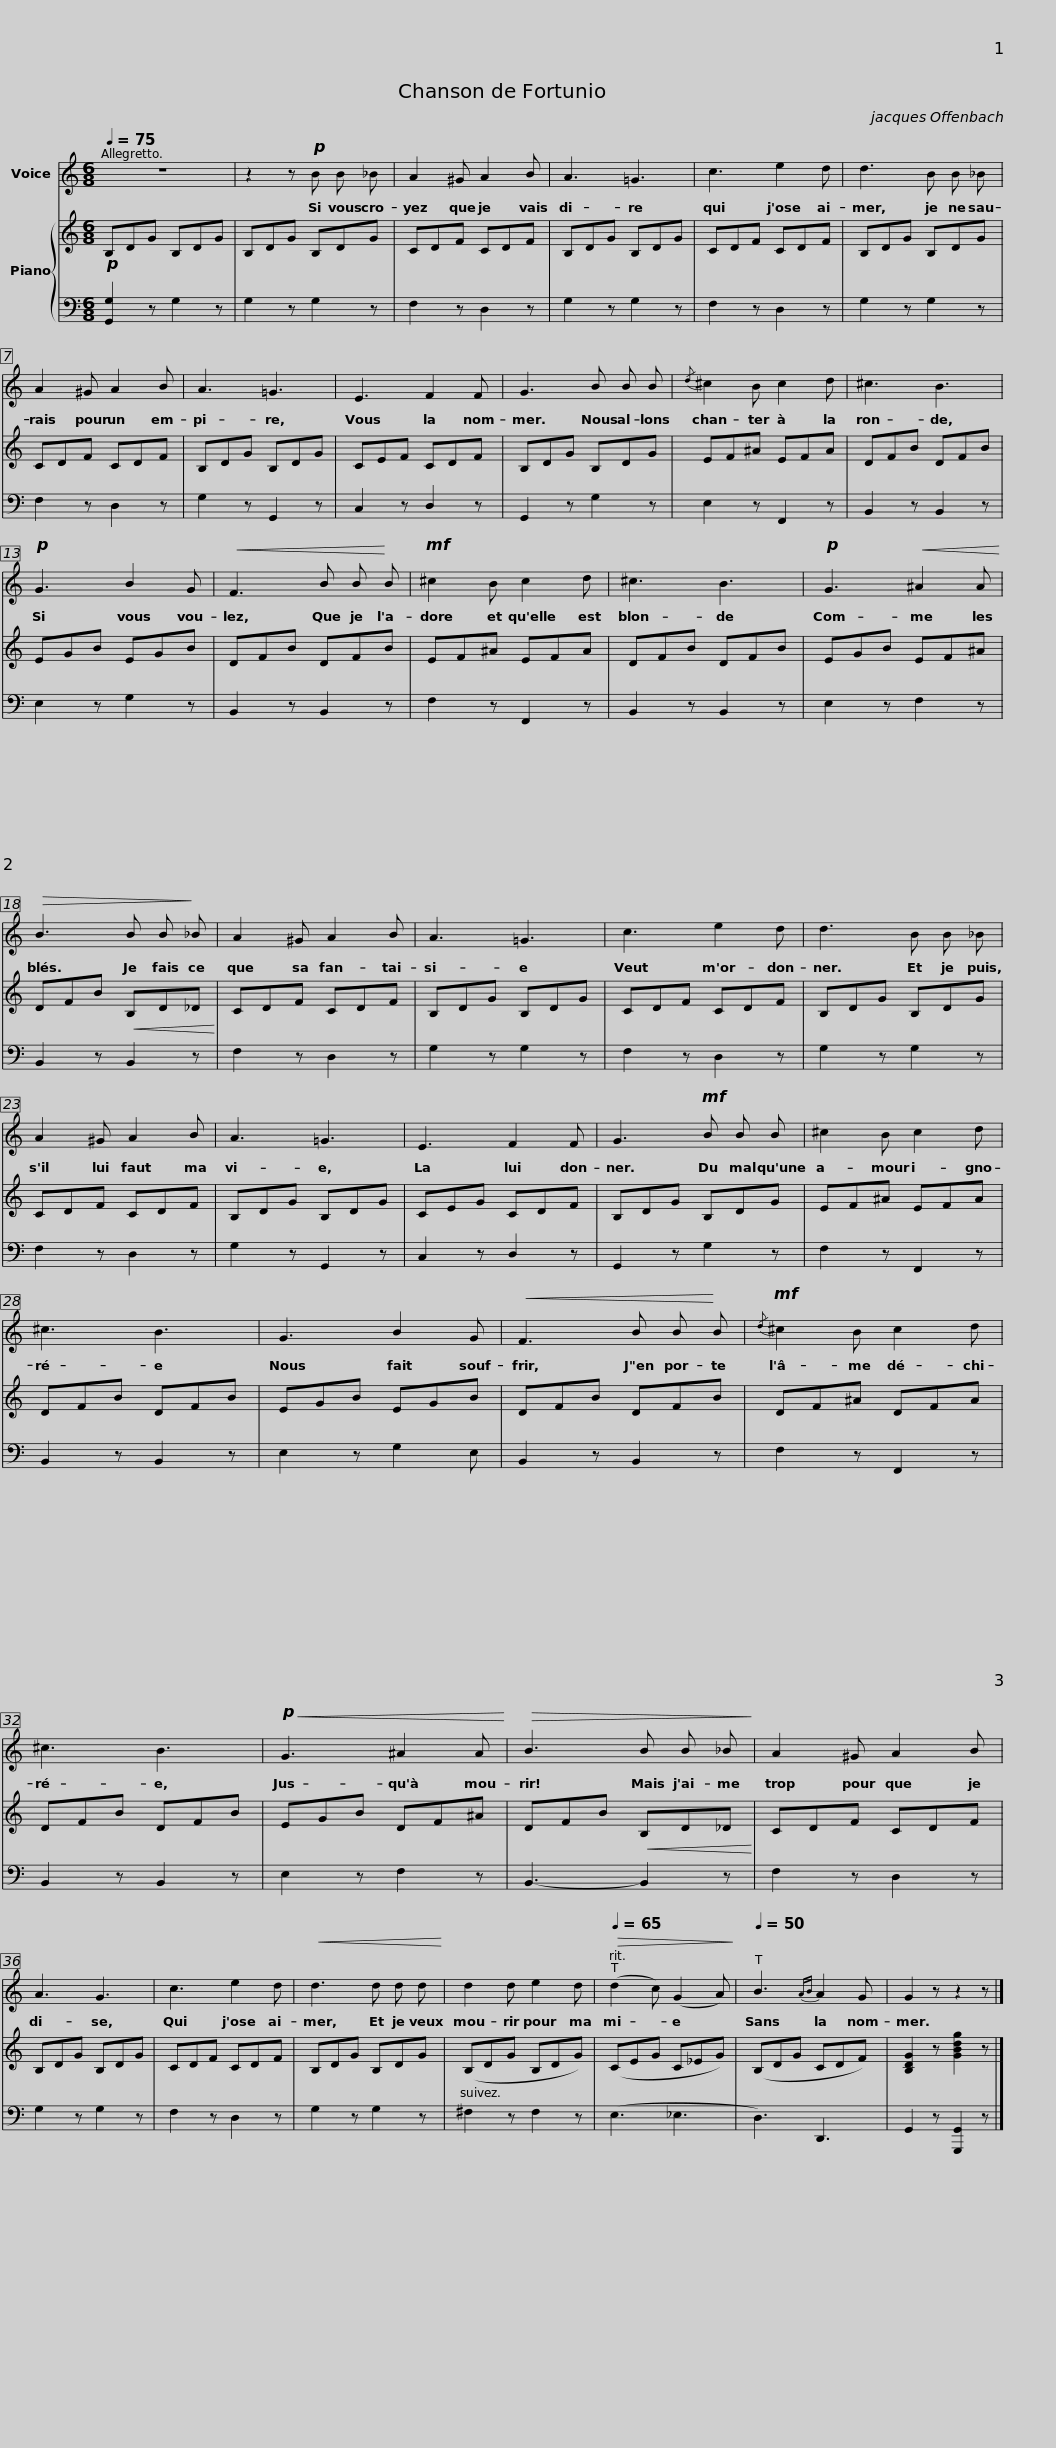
X:1
%%score 1 { 2 | 3 }
L:1/8
Q:1/4=75
M:6/8
I:linebreak $
K:C
V:1 treble
V:2 treble
V:3 bass
V:1
 z6 | z2 z!p! B B _B | A2 ^G A2 B | A3 =G3 | c3 e2 d |$ %5
 d3 B B _B | A2 ^G A2 B | A3 =G3 | E3 F2 F | G3 B B B | %10
{/d} ^c2 B c2 d |$ ^c3 B3 |!p! G3 B2 G |!<(! F3 B B!<)! B |!mf! ^c2 B c2 d | %15
 ^c3 B3 |!p! G3!<(! ^A2 A!<)! |$!>(! B3 B B!>)! _B | A2 ^G A2 B | A3 =G3 | %20
 c3 e2 d | d3 B B _B | A2 ^G A2 B |$ A3 =G3 | E3 F2 F | %25
 G3!mf! B B B | ^c2 B c2 d | ^c3 B3 | G3 B2 G |$!<(! F3 B B!<)! B | %30
!mf!{/d} ^c2 B c2 d | ^c3 B3 |!p!!<(! G3 ^A2 A!<)! |!>(! B3 B B _B!>)! | A2 ^G A2 B |$ %35
 A3 G3 | c3 e2 d |!<(! d3 d d d!<)! | d2 d e2 d |[Q:1/4=65]!>(! (d2 c) (G2 A)!>)! | %40
[Q:1/4=50] B3{AB} A2 G | G2 z z2 z |] %42
V:2
!p! B,DG B,DG | B,DG B,DG | CDF CDF | B,DG B,DG | CDF CDF |$ %5
 B,DG B,DG | CDF CDF | B,DG B,DG | CEF CDF | B,DG B,DG | %10
 EF^A EFA |$ DFB DFB | EGB EGB | DFB DFB | EF^A EFA | %15
 DFB DFB | EGB EF^A |$ DFB!<(! B,D_D!<)! | CDF CDF | B,DG B,DG | %20
 CDF CDF | B,DG B,DG | CDF CDF |$ B,DG B,DG | CEG CDF | %25
 B,DG B,DG | EF^A EFA | DFB DFB | EGB EGB |$ DFB DFB | %30
 DF^A DFA | DFB DFB | EGB DF^A | DFB!<(! B,D_D!<)! | CDF CDF |$ %35
 B,DG B,DG | CDF CDF | B,DG B,DG | (B,DG B,DG) | (CEG C_EG) | %40
 (B,DG CDF) | [B,DG]2 z [GBdg]2 z |] %42
V:3
 [G,,G,]2 z G,2 z | G,2 z G,2 z | F,2 z D,2 z | G,2 z G,2 z | F,2 z D,2 z |$ %5
 G,2 z G,2 z | F,2 z D,2 z | G,2 z G,,2 z | C,2 z D,2 z | G,,2 z G,2 z | %10
 E,2 z F,,2 z |$ B,,2 z B,,2 z | E,2 z G,2 z | B,,2 z B,,2 z | F,2 z F,,2 z | %15
 B,,2 z B,,2 z | E,2 z F,2 z |$ B,,2 z B,,2 z | F,2 z D,2 z | G,2 z G,2 z | %20
 F,2 z D,2 z | G,2 z G,2 z | F,2 z D,2 z |$ G,2 z G,,2 z | C,2 z D,2 z | %25
 G,,2 z G,2 z | F,2 z F,,2 z | B,,2 z B,,2 z | E,2 z G,2 E, |$ B,,2 z B,,2 z | %30
 F,2 z F,,2 z | B,,2 z B,,2 z | E,2 z F,2 z | B,,3- B,,2 z | F,2 z D,2 z |$ %35
 G,2 z G,2 z | F,2 z D,2 z | G,2 z G,2 z | ^F,2 z F,2 z | (E,3 _E,3 | %40
 D,3) D,,3 | G,,2 z [G,,,G,,]2 z |] %42
